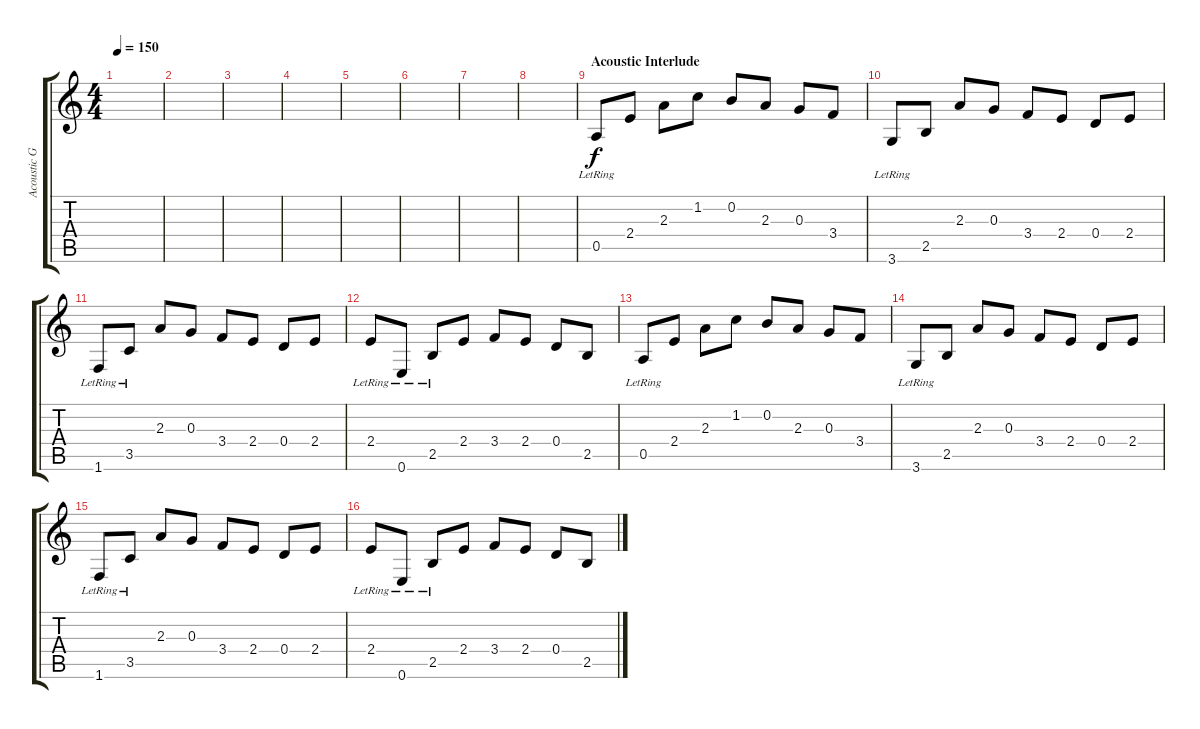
\track ("Acoustic Guitar 1" "Acoustic G") {instrument overdrivenguitar}
\staff {score tabs}
\tuning (E4 B3 G3 D3 A2 E2) {hide}
\ts (4 4)
\tempo 150
\clef g2
\ks c
|
|
|
|
|
|
|
|
\section ("" "Acoustic Interlude")
0.5{lr}.8{instrument acousticguitarnylon} 2.4.8 2.3.8 1.2.8 0.2.8 2.3.8 0.3.8 3.4.8 |
3.6{lr}.8 2.5.8 2.3.8 0.3.8 3.4.8 2.4.8 0.4.8 2.4.8 |
1.6{lr}.8 3.5{lr}.8 2.3.8 0.3.8 3.4.8 2.4.8 0.4.8 2.4.8 |
2.4{lr}.8 0.6{lr}.8 2.5{lr}.8 2.4.8 3.4.8 2.4.8 0.4.8 2.5.8 |
0.5{lr}.8 2.4.8 2.3.8 1.2.8 0.2.8 2.3.8 0.3.8 3.4.8 |
3.6{lr}.8 2.5.8 2.3.8 0.3.8 3.4.8 2.4.8 0.4.8 2.4.8 |
1.6{lr}.8 3.5{lr}.8 2.3.8 0.3.8 3.4.8 2.4.8 0.4.8 2.4.8 |
2.4{lr}.8 0.6{lr}.8 2.5{lr}.8 2.4.8 3.4.8 2.4.8 0.4.8 2.5.8
